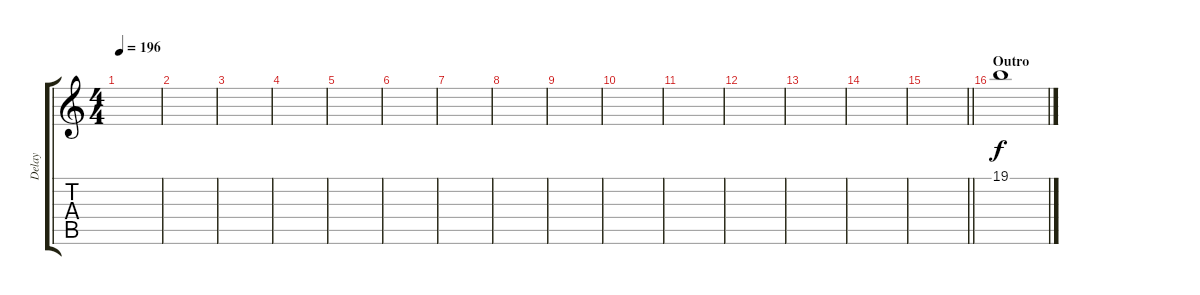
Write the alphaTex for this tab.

\track ("Delay" "Delay") {instrument stringensemble1}
\staff {score tabs}
\tuning (E4 B3 G3 D3 A2 E2) {hide}
\ts (4 4)
\tempo 196
\clef g2
\ks c
|
|
|
|
|
|
|
|
|
|
|
|
|
|
\barLineRight lightlight
|
\section ("" "Outro")
19.1.1
